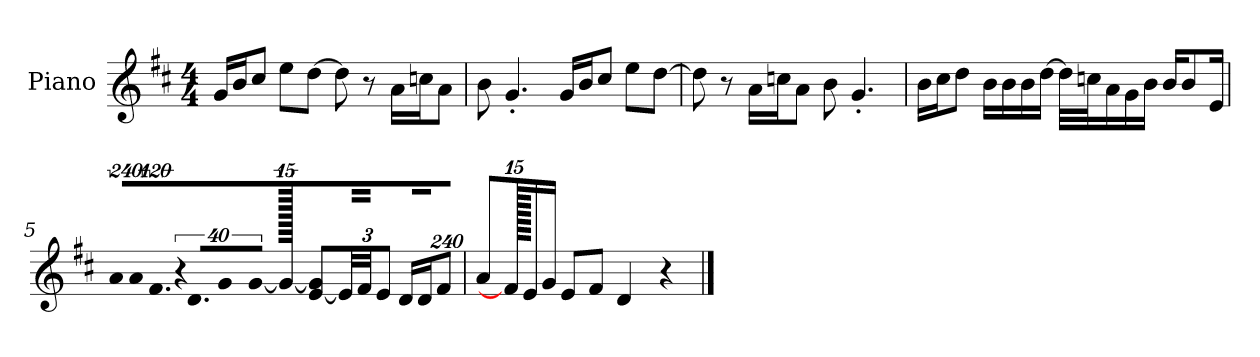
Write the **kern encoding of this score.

**kern
*part1
*staff1
*I"Piano
*I'P-no
*clefG2
*k[f#c#]
*M4/4
*MM90
=1
16g/LL
16b/J
8cc#/J
8ee\L
[8dd\J
8dd\]
8r
16a\LL
16ccn\J
8a\J
=2
8b\
4.g'/
16g/LL
16b/J
8cc#/J
8ee\L
[8dd\J
=3
8dd\]
8r
16a\LL
16ccn\J
8a\J
8b\
4.g'/
!!LO:LB:g=z
=4
16b\LL
16cc#\J
8dd\J
16b\LL
16b\
16b\
[16dd\JJ
32dd\LLL]
32ccn\J
16a\
16g\
16b\JJ
16b/KL
8b/
16e/Jk
=5
!LO:N:vis=16
1920%137a/LL
!LO:N:vis=16
1920%137a/
!LO:N:vis=16.
960%103f#/JJ
!LO:N:vis=32
640%23r
!LO:N:vis=16.
960%103d/LL
!LO:N:vis=16
1920%137g/
[480%17g/JJ
1920g/_
[8e/ 8g/]L
*Xbrackettup
48e/LL]
48f#/JJ
12e/J
16d/LL
16d/J
[1920%239f#/J
=6
8a/L
1920f#/]
16e/L
16g/JJ
8e/L
8f#/J
4d/
4r
==
*-
